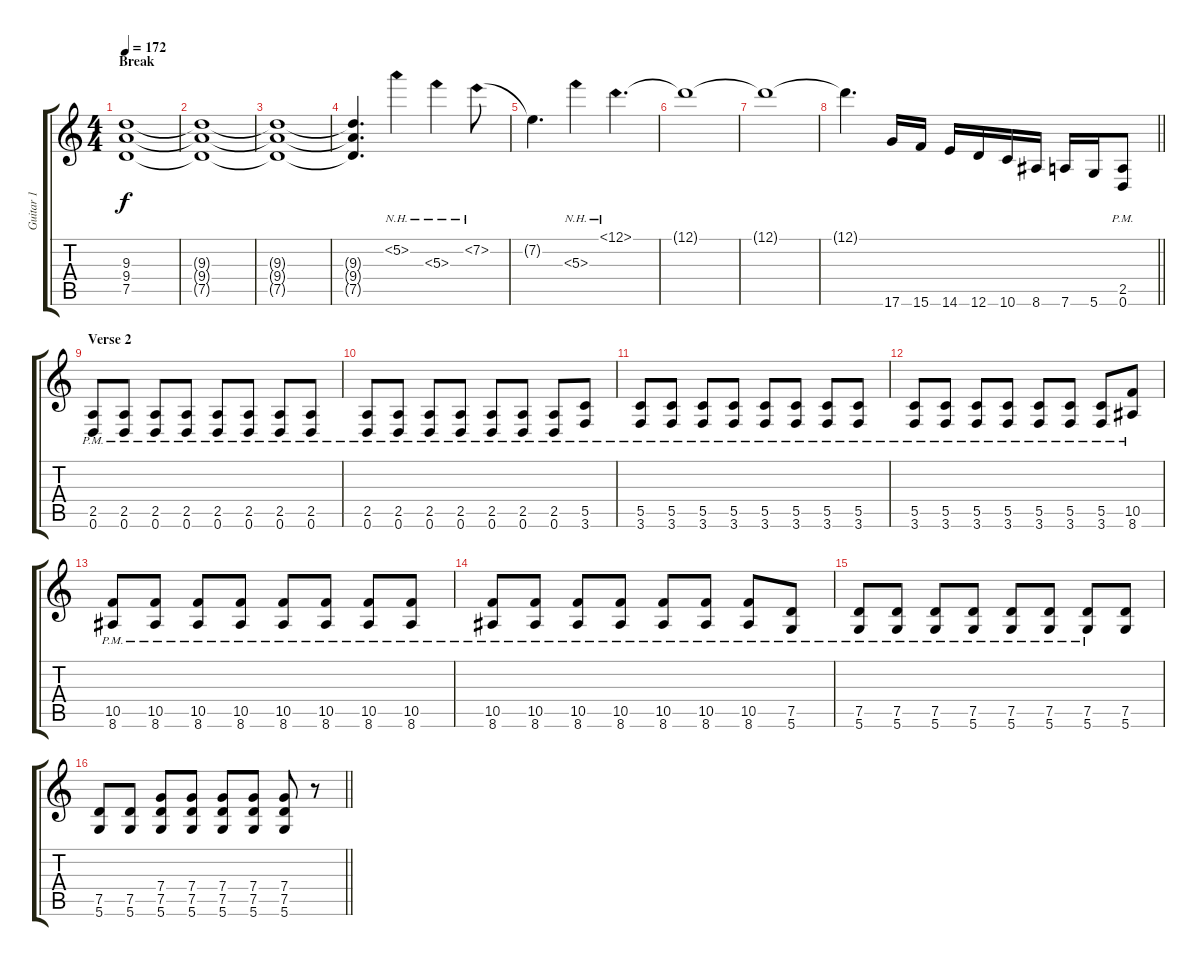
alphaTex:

\track ("Guitar 1" "Guitar 1") {instrument distortionguitar}
\staff {score tabs}
\tuning (D4 A3 F3 C3 G2 D2) {hide}
\ts (4 4)
\section ("" "Break")
\tempo 172
\clef g2
\ks c
(9.3{t} 9.4{t} 7.5{t}).1{dy f} |
(9.3{t} 9.4{t} 7.5{t}).1 |
(9.3{t} 9.4{t} 7.5{t}).1 |
(9.3{t} 9.4{t} 7.5{t}).4{d} 5.2{nh}.4 5.3{nh}.4 7.2{nh}.8 |
7.2{t}.4{d} 5.3{nh}.4 12.1{nh}.4{d} |
12.1{t}.1 |
12.1{t}.1 |
\barLineRight lightlight
12.1{t}.4{d} 17.6.16{instrument guitarfretnoise} 15.6.16 14.6.16 12.6.16 10.6.16 8.6.16 7.6.16 5.6.16 (2.5{pm} 0.6{pm}).8{instrument distortionguitar} |
\section ("" "Verse 2")
(2.5{pm} 0.6{pm}).8 (2.5{pm} 0.6{pm}).8 (2.5{pm} 0.6{pm}).8 (2.5{pm} 0.6{pm}).8 (2.5{pm} 0.6{pm}).8 (2.5{pm} 0.6{pm}).8 (2.5{pm} 0.6{pm}).8 (2.5{pm} 0.6{pm}).8 |
(2.5{pm} 0.6{pm}).8 (2.5{pm} 0.6{pm}).8 (2.5{pm} 0.6{pm}).8 (2.5{pm} 0.6{pm}).8 (2.5{pm} 0.6{pm}).8 (2.5{pm} 0.6{pm}).8 (2.5{pm} 0.6{pm}).8 (5.5{pm} 3.6{pm}).8 |
(5.5{pm} 3.6{pm}).8 (5.5{pm} 3.6{pm}).8 (5.5{pm} 3.6{pm}).8 (5.5{pm} 3.6{pm}).8 (5.5{pm} 3.6{pm}).8 (5.5{pm} 3.6{pm}).8 (5.5{pm} 3.6{pm}).8 (5.5{pm} 3.6{pm}).8 |
(5.5{pm} 3.6{pm}).8 (5.5{pm} 3.6{pm}).8 (5.5{pm} 3.6{pm}).8 (5.5{pm} 3.6{pm}).8 (5.5{pm} 3.6{pm}).8 (5.5{pm} 3.6{pm}).8 (5.5{pm} 3.6{pm}).8 (10.5{pm} 8.6{pm}).8 |
(10.5{pm} 8.6{pm}).8 (10.5{pm} 8.6{pm}).8 (10.5{pm} 8.6{pm}).8 (10.5{pm} 8.6{pm}).8 (10.5{pm} 8.6{pm}).8 (10.5{pm} 8.6{pm}).8 (10.5{pm} 8.6{pm}).8 (10.5{pm} 8.6{pm}).8 |
(10.5{pm} 8.6{pm}).8 (10.5{pm} 8.6{pm}).8 (10.5{pm} 8.6{pm}).8 (10.5{pm} 8.6{pm}).8 (10.5{pm} 8.6{pm}).8 (10.5{pm} 8.6{pm}).8 (10.5{pm} 8.6{pm}).8 (7.5{pm} 5.6{pm}).8 |
(7.5{pm} 5.6{pm}).8 (7.5{pm} 5.6{pm}).8 (7.5{pm} 5.6{pm}).8 (7.5{pm} 5.6{pm}).8 (7.5{pm} 5.6{pm}).8 (7.5{pm} 5.6{pm}).8 (7.5{pm} 5.6{pm}).8 (7.5 5.6).8 |
\barLineRight lightlight
(7.5 5.6).8 (7.5 5.6).8 (7.4 7.5 5.6).8 (7.4 7.5 5.6).8 (7.4 7.5 5.6).8 (7.4 7.5 5.6).8 (7.4 7.5 5.6).8 r.8
